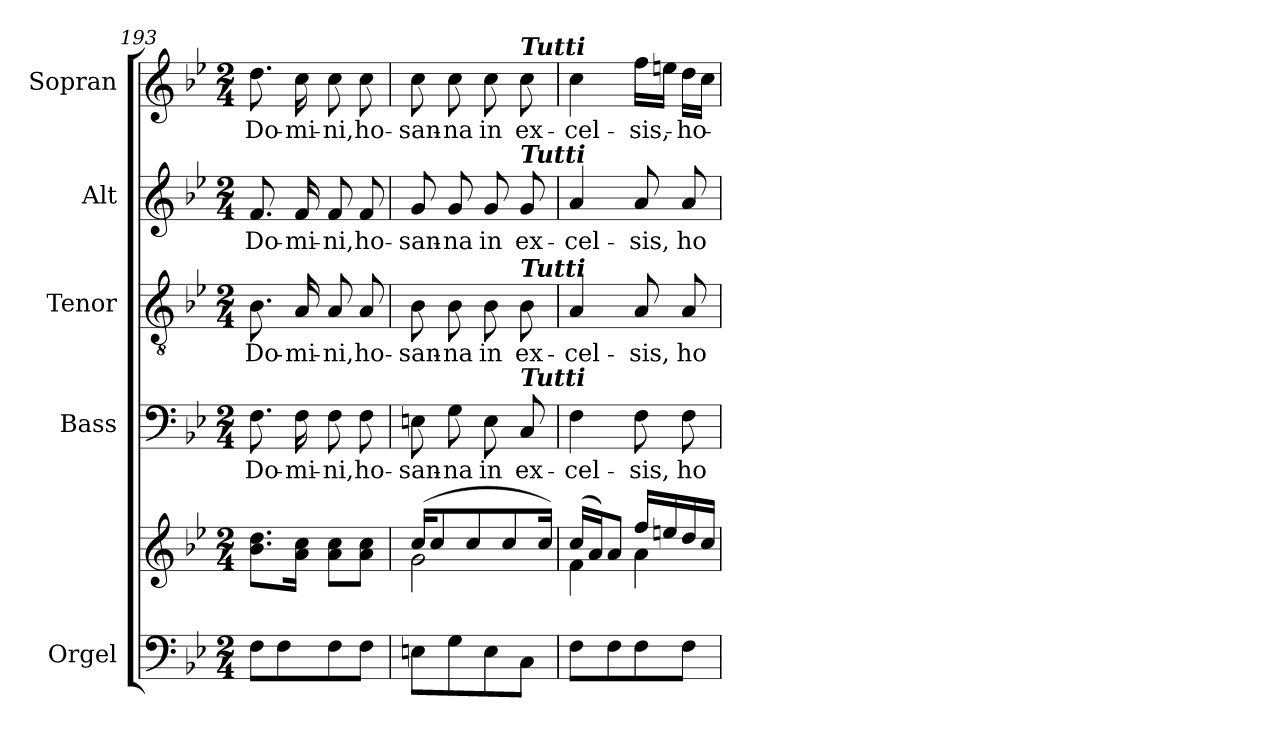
**kern	**kern	**kern	**text	**kern	**text	**kern	**text	**kern	**text
*part5	*part5	*part4	*part4	*part3	*part3	*part2	*part2	*part1	*part1
*staff6	*staff5	*staff4	*staff4	*staff3	*staff3	*staff2	*staff2	*staff1	*staff1
*I"Orgel	*	*I"Bass	*	*I"Tenor	*	*I"Alt	*	*I"Sopran	*
*I'Org.	*	*I'B.	*	*I'T.	*	*I'A.	*	*I'S.	*
*clefF4	*clefG2	*clefF4	*	*clefGv2	*	*clefG2	*	*clefG2	*
*k[b-e-]	*k[b-e-]	*k[b-e-]	*	*k[b-e-]	*	*k[b-e-]	*	*k[b-e-]	*
*B-:	*B-:	*B-:	*	*B-:	*	*B-:	*	*B-:	*
*M2/4	*M2/4	*M2/4	*	*M2/4	*	*M2/4	*	*M2/4	*
=193	=193	=193	=193	=193	=193	=193	=193	=193	=193
!	!	!	!LO:LY:b	!	!LO:LY:b	!	!LO:LY:b	!	!LO:LY:b
8F\L	8.b-\ 8.dd\L	8.F\	Do-	8.B-\	Do-	8.f/	Do-	8.dd\	Do-
8F\	.	.	.	.	.	.	.	.	.
!	!	!	!LO:LY:b	!	!LO:LY:b	!	!LO:LY:b	!	!LO:LY:b
.	16a\ 16cc\Jk	16F\	-mi-	16A/	-mi-	16f/	-mi-	16cc\	-mi-
!	!	!	!LO:LY:b	!	!LO:LY:b	!	!LO:LY:b	!	!LO:LY:b
8F\	8a\ 8cc\L	8F\	-ni,	8A/	-ni,	8f/	-ni,	8cc\	-ni,
!	!	!	!LO:LY:b	!	!LO:LY:b	!	!LO:LY:b	!	!LO:LY:b
8F\J	8a\ 8cc\J	8F\	ho-	8A/	ho-	8f/	ho-	8cc\	ho-
=194	=194	=194	=194	=194	=194	=194	=194	=194	=194
*	*^	*	*	*	*	*	*	*	*
!	!	!	!	!LO:LY:b	!	!LO:LY:b	!	!LO:LY:b	!	!LO:LY:b
8En\L	(>16cc/KL	2g\	8En\	-san-	8B-\	-san-	8g/	-san-	8cc\	-san-
.	8cc/	.	.	.	.	.	.	.	.	.
!	!	!	!	!LO:LY:b	!	!LO:LY:b	!	!LO:LY:b	!	!LO:LY:b
8G\	.	.	8G\	-na	8B-\	-na	8g/	-na	8cc\	-na
.	8cc/	.	.	.	.	.	.	.	.	.
!	!	!	!	!LO:LY:b	!	!LO:LY:b	!	!LO:LY:b	!	!LO:LY:b
8E\	.	.	8E\	in	8B-\	in	8g/	in	8cc\	in
.	8cc/	.	.	.	.	.	.	.	.	.
!	!	!	!	!	!	!	!	!	!LO:TX:a:Bi:t=Tutti	!
!	!	!	!	!	!	!	!LO:TX:a:Bi:t=Tutti	!	!	!
!	!	!	!	!	!LO:TX:a:Bi:t=Tutti	!	!	!	!	!
!	!	!	!LO:TX:a:Bi:t=Tutti	!	!	!	!	!	!	!
!	!	!	!	!LO:LY:b	!	!LO:LY:b	!	!LO:LY:b	!	!LO:LY:b
8C\J	.	.	8C/	ex-	8B-\	ex-	8g/	ex-	8cc\	ex-
.	16cc/Jk)	.	.	.	.	.	.	.	.	.
!!LO:PB:g=z
=195	=195	=195	=195	=195	=195	=195	=195	=195	=195	=195
!	!	!	!	!LO:LY:b	!	!LO:LY:b	!	!LO:LY:b	!	!LO:LY:b
8F\L	(>16cc/LL	4f\	4F\	-cel-	4A/	-cel-	4a/	-cel-	4cc\	-cel-
.	16a/J)	.	.	.	.	.	.	.	.	.
8F\	8a/J	.	.	.	.	.	.	.	.	.
!	!	!	!	!LO:LY:b	!	!LO:LY:b	!	!LO:LY:b	!	!LO:LY:b
8F\	16ff/LL	4a\	8F\	-sis,	8A/	-sis,	8a/	-sis,	16ff\LL	-sis,-
.	16een/	.	.	.	.	.	.	.	16een\JJ	.
!	!	!	!	!LO:LY:b	!	!LO:LY:b	!	!LO:LY:b	!	!LO:LY:b
8F\J	16dd/	.	8F\	ho-	8A/	ho-	8a/	ho-	16dd\LL	-ho-
.	16cc/JJ	.	.	.	.	.	.	.	16cc\JJ	.
*	*v	*v	*	*	*	*	*	*	*	*
=	=	=	=	=	=	=	=	=	=
*-	*-	*-	*-	*-	*-	*-	*-	*-	*-
